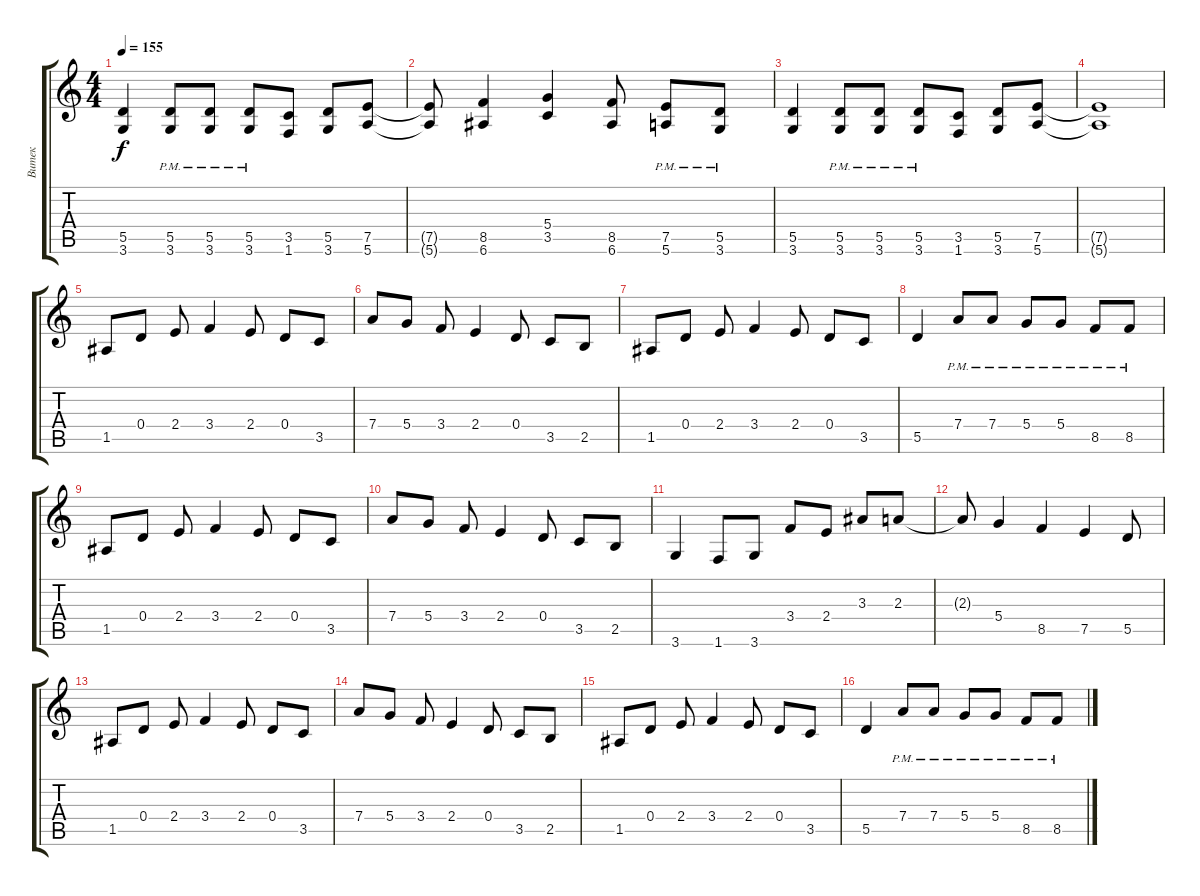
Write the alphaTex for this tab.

\track ("Витек" "Витек") {instrument distortionguitar}
\staff {score tabs}
\tuning (E4 B3 G3 D3 A2 E2) {hide}
\ts (4 4)
\tempo 155
\clef g2
\ks c
(5.5 3.6).4{dy f} (5.5{pm} 3.6{pm}).8 (5.5{pm} 3.6{pm}).8 (5.5{pm} 3.6{pm}).8 (3.5 1.6).8 (5.5 3.6).8 (7.5 5.6).8 |
(7.5{t} 5.6{t}).8 (8.5 6.6).4 (5.4 3.5).4 (8.5 6.6).8 (7.5{pm} 5.6).8 (5.5{pm} 3.6{pm}).8 |
(5.5 3.6).4 (5.5{pm} 3.6{pm}).8 (5.5{pm} 3.6{pm}).8 (5.5{pm} 3.6{pm}).8 (3.5 1.6).8 (5.5 3.6).8 (7.5 5.6).8 |
(7.5{t} 5.6{t}).1 |
1.5.8 0.4.8 2.4.8 3.4.4 2.4.8 0.4.8 3.5.8 |
7.4.8 5.4.8 3.4.8 2.4.4 0.4.8 3.5.8 2.5.8 |
1.5.8 0.4.8 2.4.8 3.4.4 2.4.8 0.4.8 3.5.8 |
5.5.4 7.4{pm}.8 7.4{pm}.8 5.4{pm}.8 5.4{pm}.8 8.5{pm}.8 8.5{pm}.8 |
1.5.8 0.4.8 2.4.8 3.4.4 2.4.8 0.4.8 3.5.8 |
7.4.8 5.4.8 3.4.8 2.4.4 0.4.8 3.5.8 2.5.8 |
3.6.4 1.6.8 3.6.8 3.4.8 2.4.8 3.3.8 2.3.8 |
2.3{t}.8 5.4.4 8.5.4 7.5.4 5.5.8 |
1.5.8 0.4.8 2.4.8 3.4.4 2.4.8 0.4.8 3.5.8 |
7.4.8 5.4.8 3.4.8 2.4.4 0.4.8 3.5.8 2.5.8 |
1.5.8 0.4.8 2.4.8 3.4.4 2.4.8 0.4.8 3.5.8 |
5.5.4 7.4{pm}.8 7.4{pm}.8 5.4{pm}.8 5.4{pm}.8 8.5{pm}.8 8.5{pm}.8
